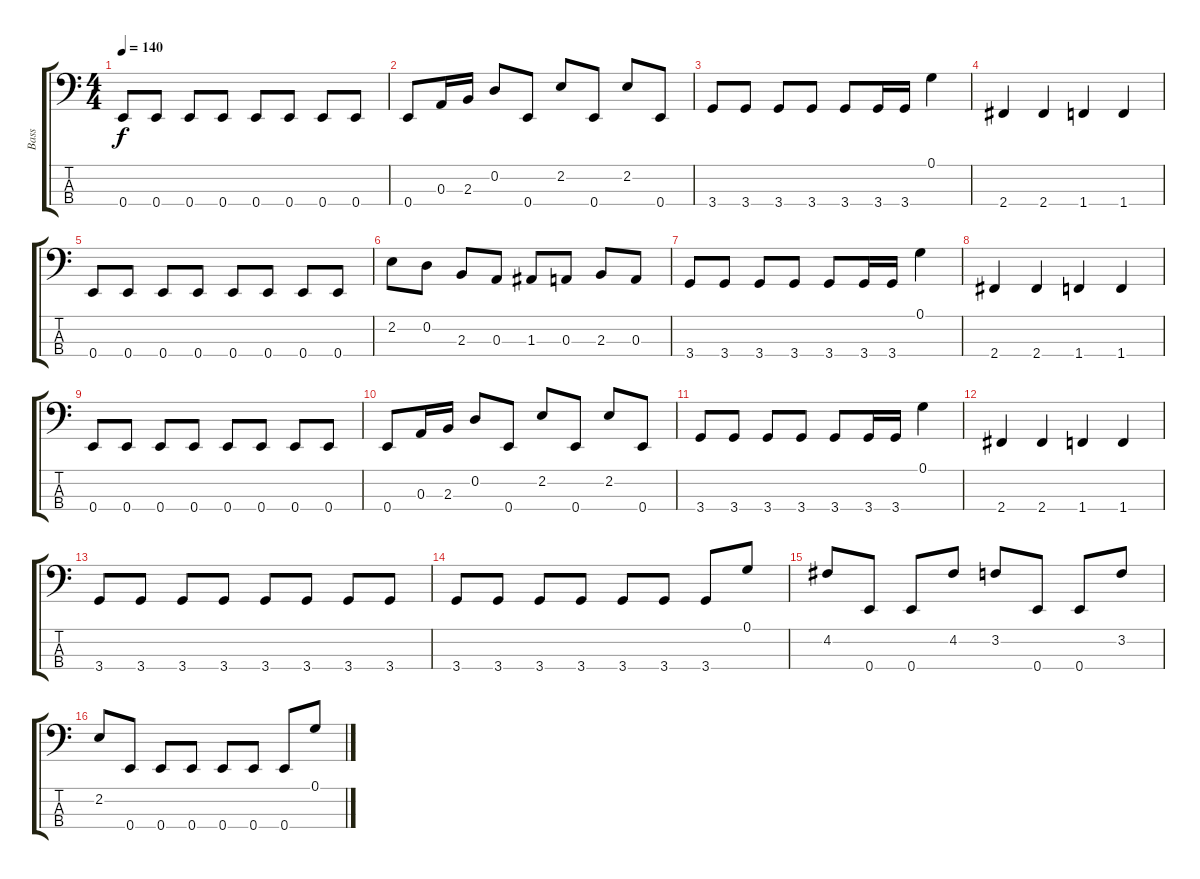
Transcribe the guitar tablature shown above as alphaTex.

\track ("Bass" "Bass") {instrument electricbassfinger}
\staff {score tabs}
\tuning (G2 D2 A1 E1) {hide}
\ts (4 4)
\tempo 140
\clef f4
\ks c
0.4.8{dy f} 0.4.8 0.4.8 0.4.8 0.4.8 0.4.8 0.4.8 0.4.8 |
0.4.8 0.3.16 2.3.16 0.2.8 0.4.8 2.2.8 0.4.8 2.2.8 0.4.8 |
3.4.8 3.4.8 3.4.8 3.4.8 3.4.8 3.4.16 3.4.16 0.1.4 |
2.4.4 2.4.4 1.4.4 1.4.4 |
0.4.8 0.4.8 0.4.8 0.4.8 0.4.8 0.4.8 0.4.8 0.4.8 |
2.2.8 0.2.8 2.3.8 0.3.8 1.3.8 0.3.8 2.3.8 0.3.8 |
3.4.8 3.4.8 3.4.8 3.4.8 3.4.8 3.4.16 3.4.16 0.1.4 |
2.4.4 2.4.4 1.4.4 1.4.4 |
0.4.8 0.4.8 0.4.8 0.4.8 0.4.8 0.4.8 0.4.8 0.4.8 |
0.4.8 0.3.16 2.3.16 0.2.8 0.4.8 2.2.8 0.4.8 2.2.8 0.4.8 |
3.4.8 3.4.8 3.4.8 3.4.8 3.4.8 3.4.16 3.4.16 0.1.4 |
2.4.4 2.4.4 1.4.4 1.4.4 |
3.4.8 3.4.8 3.4.8 3.4.8 3.4.8 3.4.8 3.4.8 3.4.8 |
3.4.8 3.4.8 3.4.8 3.4.8 3.4.8 3.4.8 3.4.8 0.1.8 |
4.2.8 0.4.8 0.4.8 4.2.8 3.2.8 0.4.8 0.4.8 3.2.8 |
2.2.8 0.4.8 0.4.8 0.4.8 0.4.8 0.4.8 0.4.8 0.1.8
